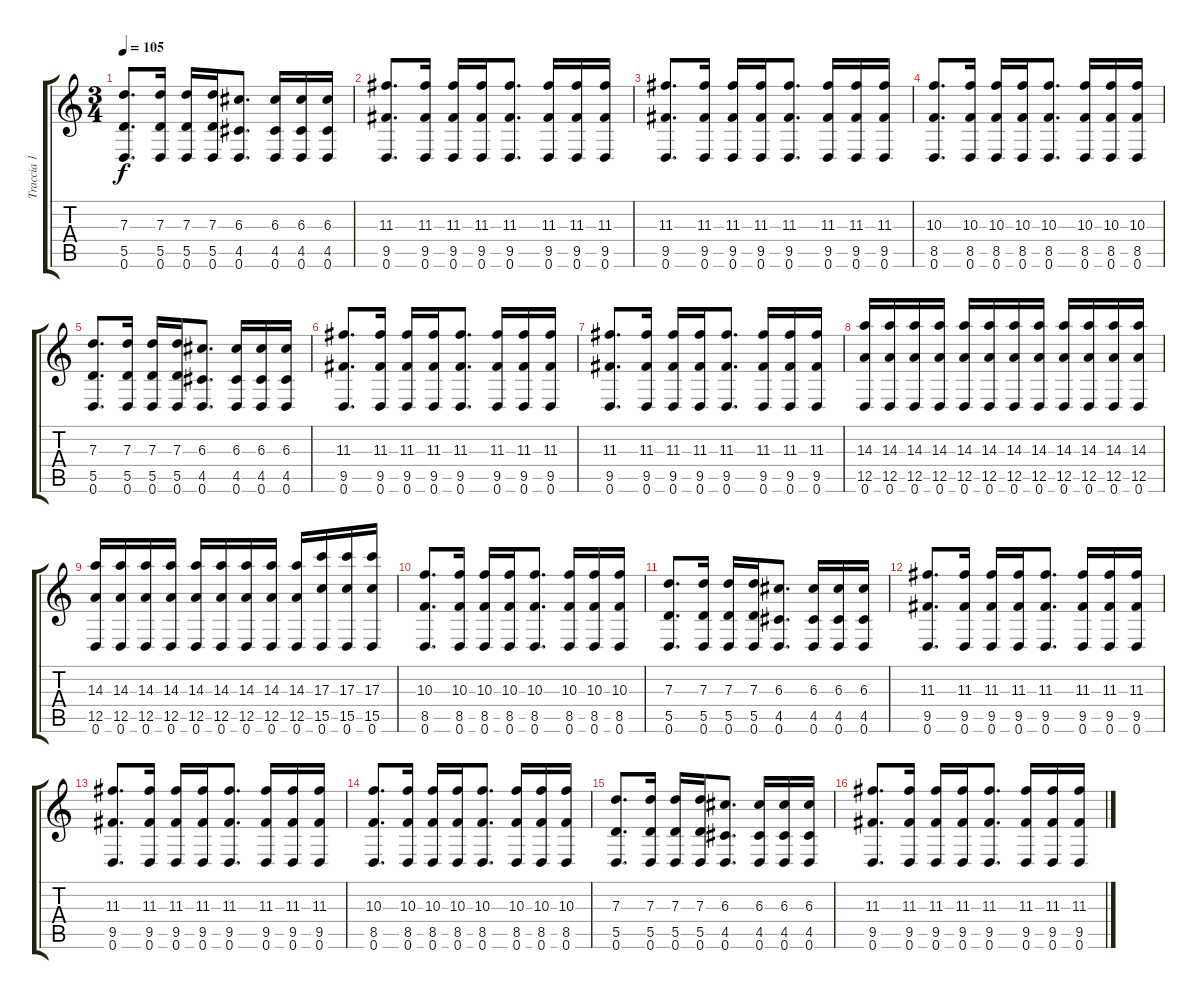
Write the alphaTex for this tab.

\track ("Traccia 1" "Traccia 1") {instrument distortionguitar}
\staff {score tabs}
\tuning (E4 B3 G3 D3 A2 D2) {hide}
\ts (3 4)
\tempo 105
\clef g2
\ks c
(7.3 5.5 0.6).8{d dy f} (7.3 5.5 0.6).16 (7.3 5.5 0.6).16 (7.3 5.5 0.6).16 (6.3 4.5 0.6).8{d} (6.3 4.5 0.6).16 (6.3 4.5 0.6).16 (6.3 4.5 0.6).16 |
(11.3 9.5 0.6).8{d} (11.3 9.5 0.6).16 (11.3 9.5 0.6).16 (11.3 9.5 0.6).16 (11.3 9.5 0.6).8{d} (11.3 9.5 0.6).16 (11.3 9.5 0.6).16 (11.3 9.5 0.6).16 |
(11.3 9.5 0.6).8{d} (11.3 9.5 0.6).16 (11.3 9.5 0.6).16 (11.3 9.5 0.6).16 (11.3 9.5 0.6).8{d} (11.3 9.5 0.6).16 (11.3 9.5 0.6).16 (11.3 9.5 0.6).16 |
(10.3 8.5 0.6).8{d} (10.3 8.5 0.6).16 (10.3 8.5 0.6).16 (10.3 8.5 0.6).16 (10.3 8.5 0.6).8{d} (10.3 8.5 0.6).16 (10.3 8.5 0.6).16 (10.3 8.5 0.6).16 |
(7.3 5.5 0.6).8{d} (7.3 5.5 0.6).16 (7.3 5.5 0.6).16 (7.3 5.5 0.6).16 (6.3 4.5 0.6).8{d} (6.3 4.5 0.6).16 (6.3 4.5 0.6).16 (6.3 4.5 0.6).16 |
(11.3 9.5 0.6).8{d} (11.3 9.5 0.6).16 (11.3 9.5 0.6).16 (11.3 9.5 0.6).16 (11.3 9.5 0.6).8{d} (11.3 9.5 0.6).16 (11.3 9.5 0.6).16 (11.3 9.5 0.6).16 |
(11.3 9.5 0.6).8{d} (11.3 9.5 0.6).16 (11.3 9.5 0.6).16 (11.3 9.5 0.6).16 (11.3 9.5 0.6).8{d} (11.3 9.5 0.6).16 (11.3 9.5 0.6).16 (11.3 9.5 0.6).16 |
(14.3 12.5 0.6).16 (14.3 12.5 0.6).16 (14.3 12.5 0.6).16 (14.3 12.5 0.6).16 (14.3 12.5 0.6).16 (14.3 12.5 0.6).16 (14.3 12.5 0.6).16 (14.3 12.5 0.6).16 (14.3 12.5 0.6).16 (14.3 12.5 0.6).16 (14.3 12.5 0.6).16 (14.3 12.5 0.6).16 |
(14.3 12.5 0.6).16 (14.3 12.5 0.6).16 (14.3 12.5 0.6).16 (14.3 12.5 0.6).16 (14.3 12.5 0.6).16 (14.3 12.5 0.6).16 (14.3 12.5 0.6).16 (14.3 12.5 0.6).16 (14.3 12.5 0.6).16 (17.3 15.5 0.6).16 (17.3 15.5 0.6).16 (17.3 15.5 0.6).16 |
(10.3 8.5 0.6).8{d} (10.3 8.5 0.6).16 (10.3 8.5 0.6).16 (10.3 8.5 0.6).16 (10.3 8.5 0.6).8{d} (10.3 8.5 0.6).16 (10.3 8.5 0.6).16 (10.3 8.5 0.6).16 |
(7.3 5.5 0.6).8{d} (7.3 5.5 0.6).16 (7.3 5.5 0.6).16 (7.3 5.5 0.6).16 (6.3 4.5 0.6).8{d} (6.3 4.5 0.6).16 (6.3 4.5 0.6).16 (6.3 4.5 0.6).16 |
(11.3 9.5 0.6).8{d} (11.3 9.5 0.6).16 (11.3 9.5 0.6).16 (11.3 9.5 0.6).16 (11.3 9.5 0.6).8{d} (11.3 9.5 0.6).16 (11.3 9.5 0.6).16 (11.3 9.5 0.6).16 |
(11.3 9.5 0.6).8{d} (11.3 9.5 0.6).16 (11.3 9.5 0.6).16 (11.3 9.5 0.6).16 (11.3 9.5 0.6).8{d} (11.3 9.5 0.6).16 (11.3 9.5 0.6).16 (11.3 9.5 0.6).16 |
(10.3 8.5 0.6).8{d} (10.3 8.5 0.6).16 (10.3 8.5 0.6).16 (10.3 8.5 0.6).16 (10.3 8.5 0.6).8{d} (10.3 8.5 0.6).16 (10.3 8.5 0.6).16 (10.3 8.5 0.6).16 |
(7.3 5.5 0.6).8{d} (7.3 5.5 0.6).16 (7.3 5.5 0.6).16 (7.3 5.5 0.6).16 (6.3 4.5 0.6).8{d} (6.3 4.5 0.6).16 (6.3 4.5 0.6).16 (6.3 4.5 0.6).16 |
(11.3 9.5 0.6).8{d} (11.3 9.5 0.6).16 (11.3 9.5 0.6).16 (11.3 9.5 0.6).16 (11.3 9.5 0.6).8{d} (11.3 9.5 0.6).16 (11.3 9.5 0.6).16 (11.3 9.5 0.6).16
